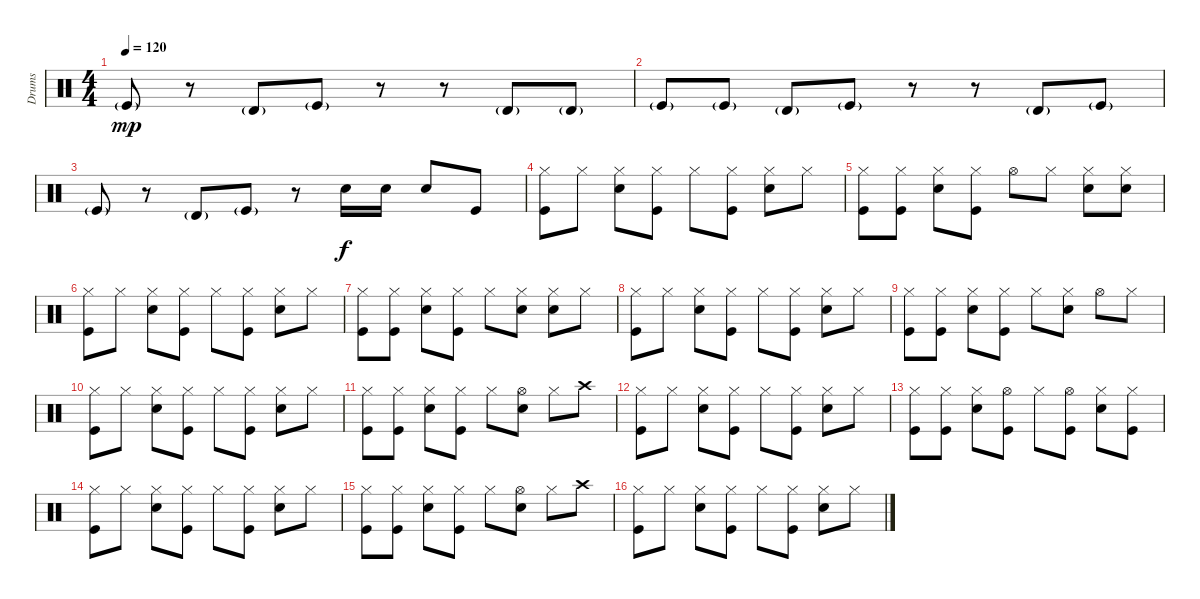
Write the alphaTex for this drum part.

\track ("Drums" "Drums") {instrument percussion}
\staff {score}
\articulation defaults
\ts (4 4)
\tempo 120
\clef neutral
\ks c "Kick (hit)"{g}.8{dy mp}
r.8 "Timbale high (hit)"{g}.8 "Kick (hit)"{g}.8 r.8 r.8 "Timbale high (hit)"{g}.8 "Timbale high (hit)"{g}.8 |
"Kick (hit)"{g}.8 "Kick (hit)"{g}.8 "Timbale high (hit)"{g}.8 "Kick (hit)"{g}.8 r.8 r.8 "Timbale high (hit)"{g}.8 "Kick (hit)"{g}.8 |
"Kick (hit)"{g}.8 r.8 "Timbale high (hit)"{g}.8 "Kick (hit)"{g}.8 r.8 "Snare (hit) 2".16{dy f} "Snare (hit) 2".16 "Snare (hit) 2".8 "Kick (hit)".8 |
("Hi-Hat (closed)" "Kick (hit)").8 "Hi-Hat (closed)".8 ("Hi-Hat (closed)" "Snare (hit) 2").8 ("Hi-Hat (closed)" "Kick (hit)").8 "Hi-Hat (closed)".8 ("Hi-Hat (closed)" "Kick (hit)").8 ("Hi-Hat (closed)" "Snare (hit) 2").8 "Hi-Hat (closed)".8 |
("Hi-Hat (closed)" "Kick (hit)").8 ("Hi-Hat (closed)" "Kick (hit)").8 ("Hi-Hat (closed)" "Snare (hit) 2").8 ("Hi-Hat (closed)" "Kick (hit)").8 "Hi-Hat (open)".8 "Hi-Hat (closed)".8 ("Hi-Hat (closed)" "Snare (hit) 2").8 ("Hi-Hat (closed)" "Snare (hit) 2").8 |
("Hi-Hat (closed)" "Kick (hit)").8 "Hi-Hat (closed)".8 ("Hi-Hat (closed)" "Snare (hit) 2").8 ("Hi-Hat (closed)" "Kick (hit)").8 "Hi-Hat (closed)".8 ("Hi-Hat (closed)" "Kick (hit)").8 ("Hi-Hat (closed)" "Snare (hit) 2").8 "Hi-Hat (closed)".8 |
("Hi-Hat (closed)" "Kick (hit)").8 ("Hi-Hat (closed)" "Kick (hit)").8 ("Hi-Hat (closed)" "Snare (hit) 2").8 ("Hi-Hat (closed)" "Kick (hit)").8 "Hi-Hat (closed)".8 ("Hi-Hat (closed)" "Snare (hit) 2").8 ("Hi-Hat (closed)" "Snare (hit) 2").8 "Hi-Hat (closed)".8 |
("Hi-Hat (closed)" "Kick (hit)").8 "Hi-Hat (closed)".8 ("Hi-Hat (closed)" "Snare (hit) 2").8 ("Hi-Hat (closed)" "Kick (hit)").8 "Hi-Hat (closed)".8 ("Hi-Hat (closed)" "Kick (hit)").8 ("Hi-Hat (closed)" "Snare (hit) 2").8 "Hi-Hat (closed)".8 |
("Hi-Hat (closed)" "Kick (hit)").8 ("Hi-Hat (closed)" "Kick (hit)").8 ("Hi-Hat (closed)" "Snare (hit) 2").8 ("Hi-Hat (closed)" "Kick (hit)").8 "Hi-Hat (closed)".8 ("Hi-Hat (closed)" "Snare (hit) 2").8 "Hi-Hat (open)".8 "Hi-Hat (closed)".8 |
("Hi-Hat (closed)" "Kick (hit)").8 "Hi-Hat (closed)".8 ("Hi-Hat (closed)" "Snare (hit) 2").8 ("Hi-Hat (closed)" "Kick (hit)").8 "Hi-Hat (closed)".8 ("Hi-Hat (closed)" "Kick (hit)").8 ("Hi-Hat (closed)" "Snare (hit) 2").8 "Hi-Hat (closed)".8 |
("Hi-Hat (closed)" "Kick (hit)").8 ("Hi-Hat (closed)" "Kick (hit)").8 ("Hi-Hat (closed)" "Snare (hit) 2").8 ("Hi-Hat (closed)" "Kick (hit)").8 "Hi-Hat (closed)".8 ("Hi-Hat (open)" "Snare (hit) 2").8 "Hi-Hat (closed)".8 "Crash high (hit)".8 |
("Hi-Hat (closed)" "Kick (hit)").8 "Hi-Hat (closed)".8 ("Hi-Hat (closed)" "Snare (hit) 2").8 ("Hi-Hat (closed)" "Kick (hit)").8 "Hi-Hat (closed)".8 ("Hi-Hat (closed)" "Kick (hit)").8 ("Hi-Hat (closed)" "Snare (hit) 2").8 "Hi-Hat (closed)".8 |
("Hi-Hat (closed)" "Kick (hit)").8 ("Hi-Hat (closed)" "Kick (hit)").8 ("Hi-Hat (closed)" "Snare (hit) 2").8 ("Hi-Hat (open)" "Kick (hit)").8 "Hi-Hat (closed)".8 ("Hi-Hat (open)" "Kick (hit)").8 ("Hi-Hat (closed)" "Snare (hit) 2").8 ("Hi-Hat (closed)" "Kick (hit)").8 |
("Hi-Hat (closed)" "Kick (hit)").8 "Hi-Hat (closed)".8 ("Hi-Hat (closed)" "Snare (hit) 2").8 ("Hi-Hat (closed)" "Kick (hit)").8 "Hi-Hat (closed)".8 ("Hi-Hat (closed)" "Kick (hit)").8 ("Hi-Hat (closed)" "Snare (hit) 2").8 "Hi-Hat (closed)".8 |
("Hi-Hat (closed)" "Kick (hit)").8 ("Hi-Hat (closed)" "Kick (hit)").8 ("Hi-Hat (closed)" "Snare (hit) 2").8 ("Hi-Hat (closed)" "Kick (hit)").8 "Hi-Hat (closed)".8 ("Hi-Hat (open)" "Snare (hit) 2").8 "Hi-Hat (closed)".8 "Crash high (hit)".8 |
("Hi-Hat (closed)" "Kick (hit)").8 "Hi-Hat (closed)".8 ("Hi-Hat (closed)" "Snare (hit) 2").8 ("Hi-Hat (closed)" "Kick (hit)").8 "Hi-Hat (closed)".8 ("Hi-Hat (closed)" "Kick (hit)").8 ("Hi-Hat (closed)" "Snare (hit) 2").8 "Hi-Hat (closed)".8
